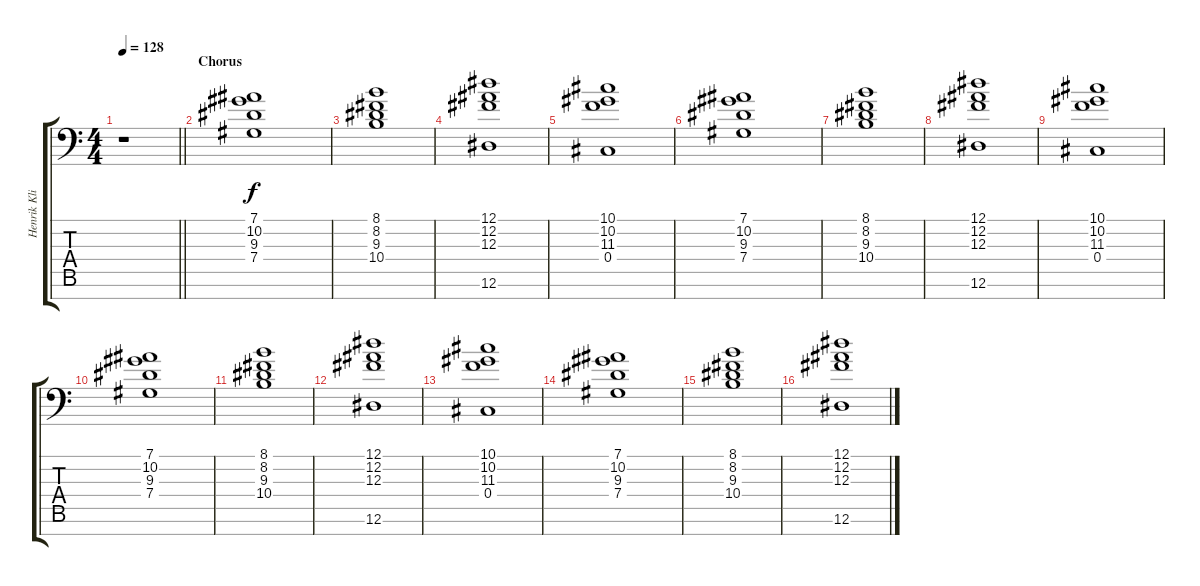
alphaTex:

\track ("Henrik Klingenberg - Keyboard" "Henrik Kli") {instrument pad2warm}
\staff {score tabs}
\tuning (Eb4 Bb3 Gb3 Db3 Ab2 Eb2 Bb1) {hide}
\ts (4 4)
\tempo 128
\clef f4
\barLineRight lightlight
\ks c
r.1{dy f} |
\section ("" "Chorus")
(7.1 10.2 9.3 7.4).1 |
(8.1 8.2 9.3 10.4).1 |
(12.1 12.2 12.3 12.6).1 |
(10.1 10.2 11.3 0.4).1 |
(7.1 10.2 9.3 7.4).1 |
(8.1 8.2 9.3 10.4).1 |
(12.1 12.2 12.3 12.6).1 |
(10.1 10.2 11.3 0.4).1 |
(7.1 10.2 9.3 7.4).1 |
(8.1 8.2 9.3 10.4).1 |
(12.1 12.2 12.3 12.6).1 |
(10.1 10.2 11.3 0.4).1 |
(7.1 10.2 9.3 7.4).1 |
(8.1 8.2 9.3 10.4).1 |
(12.1 12.2 12.3 12.6).1
